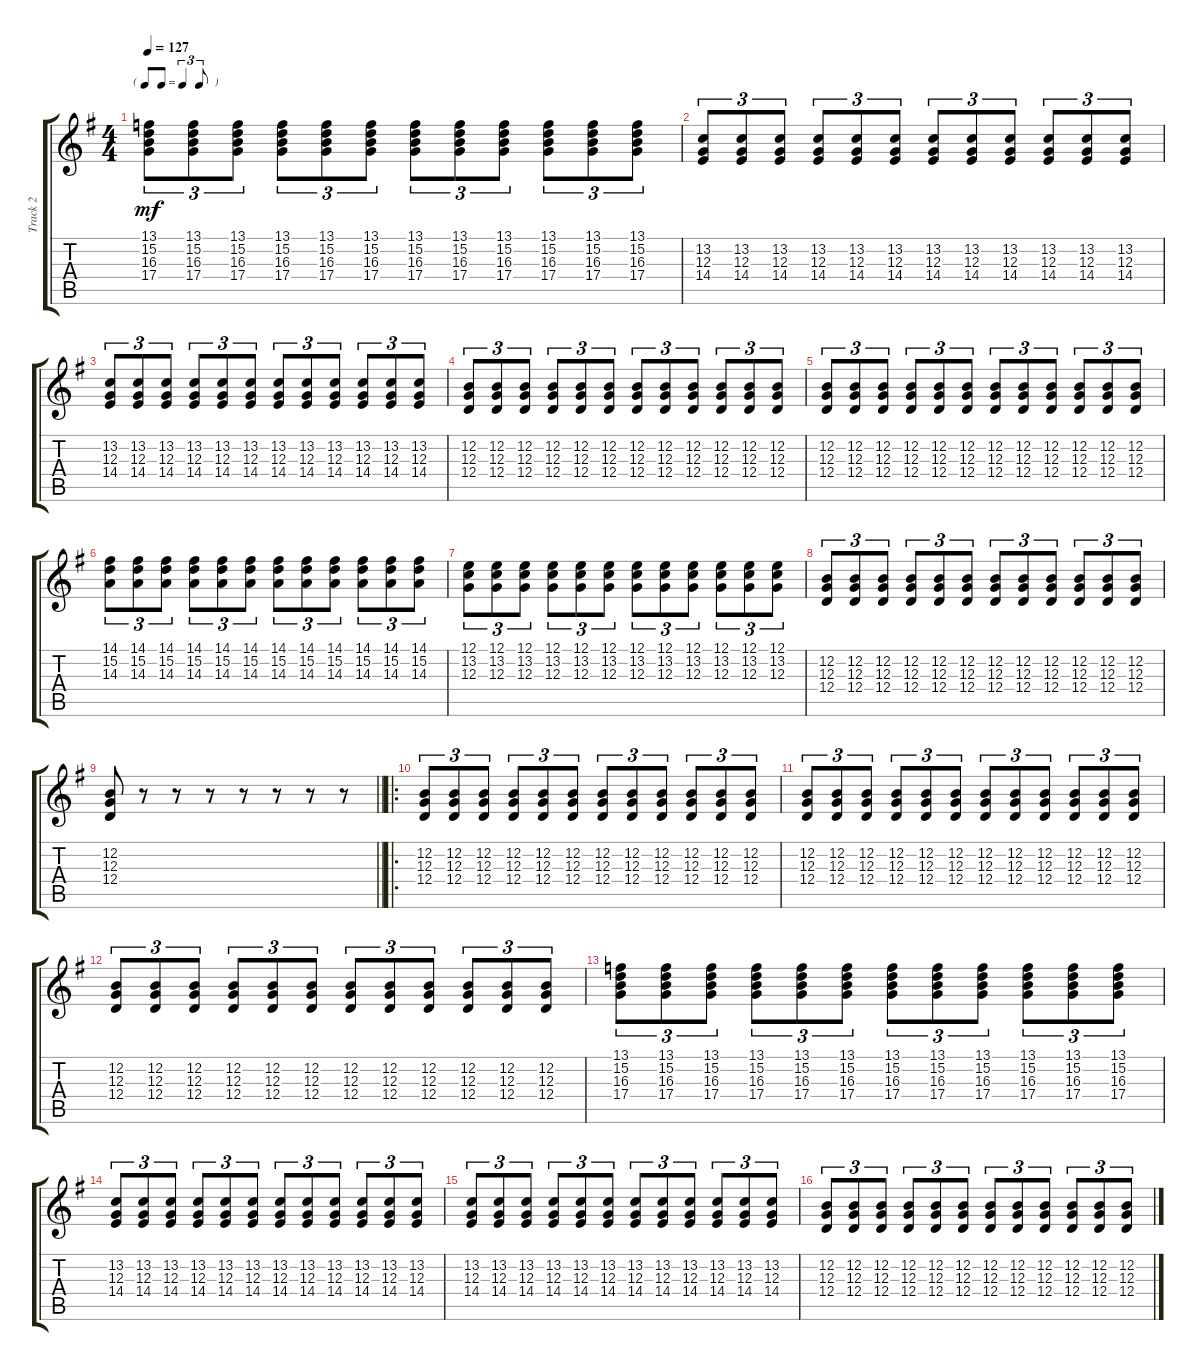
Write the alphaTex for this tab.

\track ("Track 2" "Track 2") {instrument acousticgrandpiano}
\staff {score tabs}
\tuning (E4 B3 G3 D3 A2 E2) {hide}
\ts (4 4)
\tf triplet8th
\tempo 127
\clef g2
\ks g
(13.1 15.2 16.3 17.4).8{tu (3 2) dy mf} (13.1 15.2 16.3 17.4).8{tu (3 2)} (13.1 15.2 16.3 17.4).8{tu (3 2)} (13.1 15.2 16.3 17.4).8{tu (3 2)} (13.1 15.2 16.3 17.4).8{tu (3 2)} (13.1 15.2 16.3 17.4).8{tu (3 2)} (13.1 15.2 16.3 17.4).8{tu (3 2)} (13.1 15.2 16.3 17.4).8{tu (3 2)} (13.1 15.2 16.3 17.4).8{tu (3 2)} (13.1 15.2 16.3 17.4).8{tu (3 2)} (13.1 15.2 16.3 17.4).8{tu (3 2)} (13.1 15.2 16.3 17.4).8{tu (3 2)} |
(13.2 12.3 14.4).8{tu (3 2)} (13.2 12.3 14.4).8{tu (3 2)} (13.2 12.3 14.4).8{tu (3 2)} (13.2 12.3 14.4).8{tu (3 2)} (13.2 12.3 14.4).8{tu (3 2)} (13.2 12.3 14.4).8{tu (3 2)} (13.2 12.3 14.4).8{tu (3 2)} (13.2 12.3 14.4).8{tu (3 2)} (13.2 12.3 14.4).8{tu (3 2)} (13.2 12.3 14.4).8{tu (3 2)} (13.2 12.3 14.4).8{tu (3 2)} (13.2 12.3 14.4).8{tu (3 2)} |
(13.2 12.3 14.4).8{tu (3 2)} (13.2 12.3 14.4).8{tu (3 2)} (13.2 12.3 14.4).8{tu (3 2)} (13.2 12.3 14.4).8{tu (3 2)} (13.2 12.3 14.4).8{tu (3 2)} (13.2 12.3 14.4).8{tu (3 2)} (13.2 12.3 14.4).8{tu (3 2)} (13.2 12.3 14.4).8{tu (3 2)} (13.2 12.3 14.4).8{tu (3 2)} (13.2 12.3 14.4).8{tu (3 2)} (13.2 12.3 14.4).8{tu (3 2)} (13.2 12.3 14.4).8{tu (3 2)} |
(12.2 12.3 12.4).8{tu (3 2)} (12.2 12.3 12.4).8{tu (3 2)} (12.2 12.3 12.4).8{tu (3 2)} (12.2 12.3 12.4).8{tu (3 2)} (12.2 12.3 12.4).8{tu (3 2)} (12.2 12.3 12.4).8{tu (3 2)} (12.2 12.3 12.4).8{tu (3 2)} (12.2 12.3 12.4).8{tu (3 2)} (12.2 12.3 12.4).8{tu (3 2)} (12.2 12.3 12.4).8{tu (3 2)} (12.2 12.3 12.4).8{tu (3 2)} (12.2 12.3 12.4).8{tu (3 2)} |
(12.2 12.3 12.4).8{tu (3 2)} (12.2 12.3 12.4).8{tu (3 2)} (12.2 12.3 12.4).8{tu (3 2)} (12.2 12.3 12.4).8{tu (3 2)} (12.2 12.3 12.4).8{tu (3 2)} (12.2 12.3 12.4).8{tu (3 2)} (12.2 12.3 12.4).8{tu (3 2)} (12.2 12.3 12.4).8{tu (3 2)} (12.2 12.3 12.4).8{tu (3 2)} (12.2 12.3 12.4).8{tu (3 2)} (12.2 12.3 12.4).8{tu (3 2)} (12.2 12.3 12.4).8{tu (3 2)} |
(14.1 15.2 14.3).8{tu (3 2)} (14.1 15.2 14.3).8{tu (3 2)} (14.1 15.2 14.3).8{tu (3 2)} (14.1 15.2 14.3).8{tu (3 2)} (14.1 15.2 14.3).8{tu (3 2)} (14.1 15.2 14.3).8{tu (3 2)} (14.1 15.2 14.3).8{tu (3 2)} (14.1 15.2 14.3).8{tu (3 2)} (14.1 15.2 14.3).8{tu (3 2)} (14.1 15.2 14.3).8{tu (3 2)} (14.1 15.2 14.3).8{tu (3 2)} (14.1 15.2 14.3).8{tu (3 2)} |
(12.1 13.2 12.3).8{tu (3 2)} (12.1 13.2 12.3).8{tu (3 2)} (12.1 13.2 12.3).8{tu (3 2)} (12.1 13.2 12.3).8{tu (3 2)} (12.1 13.2 12.3).8{tu (3 2)} (12.1 13.2 12.3).8{tu (3 2)} (12.1 13.2 12.3).8{tu (3 2)} (12.1 13.2 12.3).8{tu (3 2)} (12.1 13.2 12.3).8{tu (3 2)} (12.1 13.2 12.3).8{tu (3 2)} (12.1 13.2 12.3).8{tu (3 2)} (12.1 13.2 12.3).8{tu (3 2)} |
(12.2 12.3 12.4).8{tu (3 2)} (12.2 12.3 12.4).8{tu (3 2)} (12.2 12.3 12.4).8{tu (3 2)} (12.2 12.3 12.4).8{tu (3 2)} (12.2 12.3 12.4).8{tu (3 2)} (12.2 12.3 12.4).8{tu (3 2)} (12.2 12.3 12.4).8{tu (3 2)} (12.2 12.3 12.4).8{tu (3 2)} (12.2 12.3 12.4).8{tu (3 2)} (12.2 12.3 12.4).8{tu (3 2)} (12.2 12.3 12.4).8{tu (3 2)} (12.2 12.3 12.4).8{tu (3 2)} |
\barLineRight lightlight
(12.2 12.3 12.4).8 r.8 r.8 r.8 r.8 r.8 r.8 r.8 |
\ro
(12.2 12.3 12.4).8{tu (3 2)} (12.2 12.3 12.4).8{tu (3 2)} (12.2 12.3 12.4).8{tu (3 2)} (12.2 12.3 12.4).8{tu (3 2)} (12.2 12.3 12.4).8{tu (3 2)} (12.2 12.3 12.4).8{tu (3 2)} (12.2 12.3 12.4).8{tu (3 2)} (12.2 12.3 12.4).8{tu (3 2)} (12.2 12.3 12.4).8{tu (3 2)} (12.2 12.3 12.4).8{tu (3 2)} (12.2 12.3 12.4).8{tu (3 2)} (12.2 12.3 12.4).8{tu (3 2)} |
(12.2 12.3 12.4).8{tu (3 2)} (12.2 12.3 12.4).8{tu (3 2)} (12.2 12.3 12.4).8{tu (3 2)} (12.2 12.3 12.4).8{tu (3 2)} (12.2 12.3 12.4).8{tu (3 2)} (12.2 12.3 12.4).8{tu (3 2)} (12.2 12.3 12.4).8{tu (3 2)} (12.2 12.3 12.4).8{tu (3 2)} (12.2 12.3 12.4).8{tu (3 2)} (12.2 12.3 12.4).8{tu (3 2)} (12.2 12.3 12.4).8{tu (3 2)} (12.2 12.3 12.4).8{tu (3 2)} |
(12.2 12.3 12.4).8{tu (3 2)} (12.2 12.3 12.4).8{tu (3 2)} (12.2 12.3 12.4).8{tu (3 2)} (12.2 12.3 12.4).8{tu (3 2)} (12.2 12.3 12.4).8{tu (3 2)} (12.2 12.3 12.4).8{tu (3 2)} (12.2 12.3 12.4).8{tu (3 2)} (12.2 12.3 12.4).8{tu (3 2)} (12.2 12.3 12.4).8{tu (3 2)} (12.2 12.3 12.4).8{tu (3 2)} (12.2 12.3 12.4).8{tu (3 2)} (12.2 12.3 12.4).8{tu (3 2)} |
(13.1 15.2 16.3 17.4).8{tu (3 2)} (13.1 15.2 16.3 17.4).8{tu (3 2)} (13.1 15.2 16.3 17.4).8{tu (3 2)} (13.1 15.2 16.3 17.4).8{tu (3 2)} (13.1 15.2 16.3 17.4).8{tu (3 2)} (13.1 15.2 16.3 17.4).8{tu (3 2)} (13.1 15.2 16.3 17.4).8{tu (3 2)} (13.1 15.2 16.3 17.4).8{tu (3 2)} (13.1 15.2 16.3 17.4).8{tu (3 2)} (13.1 15.2 16.3 17.4).8{tu (3 2)} (13.1 15.2 16.3 17.4).8{tu (3 2)} (13.1 15.2 16.3 17.4).8{tu (3 2)} |
(13.2 12.3 14.4).8{tu (3 2)} (13.2 12.3 14.4).8{tu (3 2)} (13.2 12.3 14.4).8{tu (3 2)} (13.2 12.3 14.4).8{tu (3 2)} (13.2 12.3 14.4).8{tu (3 2)} (13.2 12.3 14.4).8{tu (3 2)} (13.2 12.3 14.4).8{tu (3 2)} (13.2 12.3 14.4).8{tu (3 2)} (13.2 12.3 14.4).8{tu (3 2)} (13.2 12.3 14.4).8{tu (3 2)} (13.2 12.3 14.4).8{tu (3 2)} (13.2 12.3 14.4).8{tu (3 2)} |
(13.2 12.3 14.4).8{tu (3 2)} (13.2 12.3 14.4).8{tu (3 2)} (13.2 12.3 14.4).8{tu (3 2)} (13.2 12.3 14.4).8{tu (3 2)} (13.2 12.3 14.4).8{tu (3 2)} (13.2 12.3 14.4).8{tu (3 2)} (13.2 12.3 14.4).8{tu (3 2)} (13.2 12.3 14.4).8{tu (3 2)} (13.2 12.3 14.4).8{tu (3 2)} (13.2 12.3 14.4).8{tu (3 2)} (13.2 12.3 14.4).8{tu (3 2)} (13.2 12.3 14.4).8{tu (3 2)} |
(12.2 12.3 12.4).8{tu (3 2)} (12.2 12.3 12.4).8{tu (3 2)} (12.2 12.3 12.4).8{tu (3 2)} (12.2 12.3 12.4).8{tu (3 2)} (12.2 12.3 12.4).8{tu (3 2)} (12.2 12.3 12.4).8{tu (3 2)} (12.2 12.3 12.4).8{tu (3 2)} (12.2 12.3 12.4).8{tu (3 2)} (12.2 12.3 12.4).8{tu (3 2)} (12.2 12.3 12.4).8{tu (3 2)} (12.2 12.3 12.4).8{tu (3 2)} (12.2 12.3 12.4).8{tu (3 2)}
